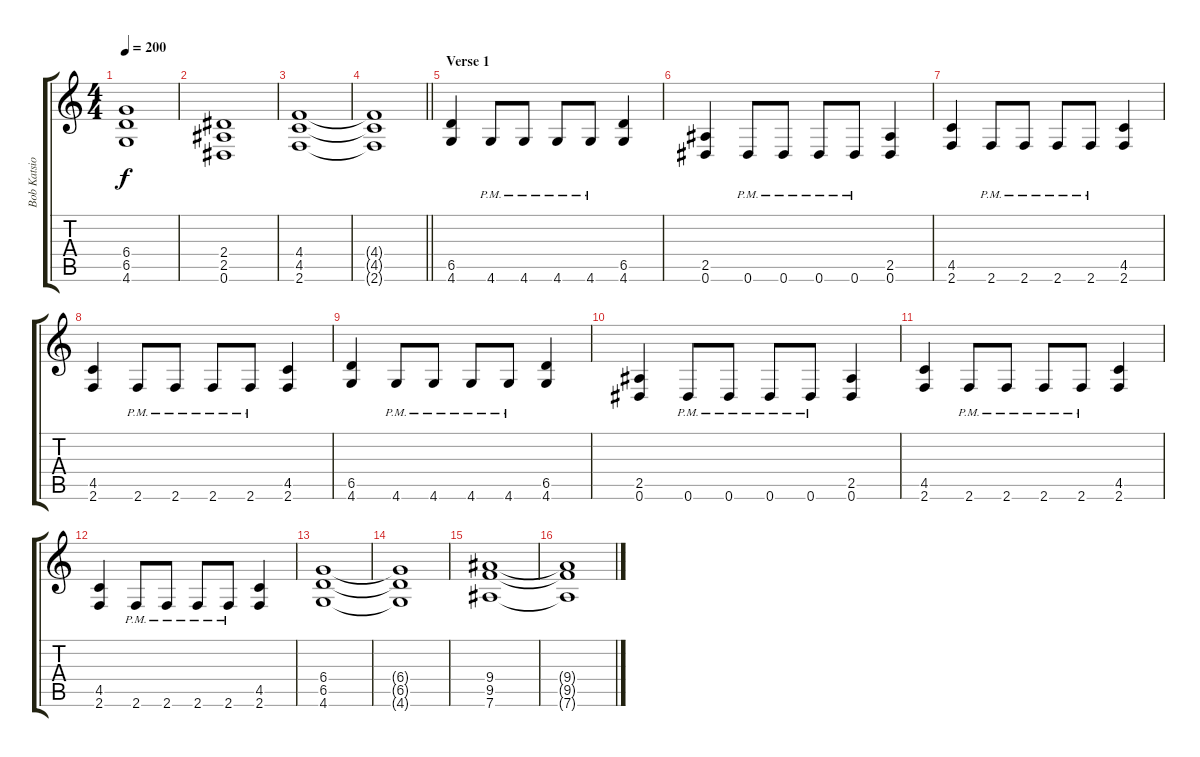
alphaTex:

\track ("Bob Katsionis - Rhythm" "Bob Katsio") {instrument distortionguitar}
\staff {score tabs}
\tuning (Eb4 Bb3 Gb3 Db3 Ab2 Eb2) {hide}
\ts (4 4)
\tempo 200
\clef g2
\ks c
(6.4 6.5 4.6).1{dy f} |
(2.4 2.5 0.6).1 |
(4.4 4.5 2.6).1 |
\barLineRight lightlight
(4.4{t} 4.5{t} 2.6{t}).1 |
\section ("" "Verse 1")
(6.5 4.6).4 4.6{pm}.8 4.6{pm}.8 4.6{pm}.8 4.6{pm}.8 (6.5 4.6).4 |
(2.5 0.6).4 0.6{pm}.8 0.6{pm}.8 0.6{pm}.8 0.6{pm}.8 (2.5 0.6).4 |
(4.5 2.6).4 2.6{pm}.8 2.6{pm}.8 2.6{pm}.8 2.6{pm}.8 (4.5 2.6).4 |
(4.5 2.6).4 2.6{pm}.8 2.6{pm}.8 2.6{pm}.8 2.6{pm}.8 (4.5 2.6).4 |
(6.5 4.6).4 4.6{pm}.8 4.6{pm}.8 4.6{pm}.8 4.6{pm}.8 (6.5 4.6).4 |
(2.5 0.6).4 0.6{pm}.8 0.6{pm}.8 0.6{pm}.8 0.6{pm}.8 (2.5 0.6).4 |
(4.5 2.6).4 2.6{pm}.8 2.6{pm}.8 2.6{pm}.8 2.6{pm}.8 (4.5 2.6).4 |
(4.5 2.6).4 2.6{pm}.8 2.6{pm}.8 2.6{pm}.8 2.6{pm}.8 (4.5 2.6).4 |
(6.4 6.5 4.6).1 |
(6.4{t} 6.5{t} 4.6{t}).1 |
(9.4 9.5 7.6).1 |
(9.4{t} 9.5{t} 7.6{t}).1
